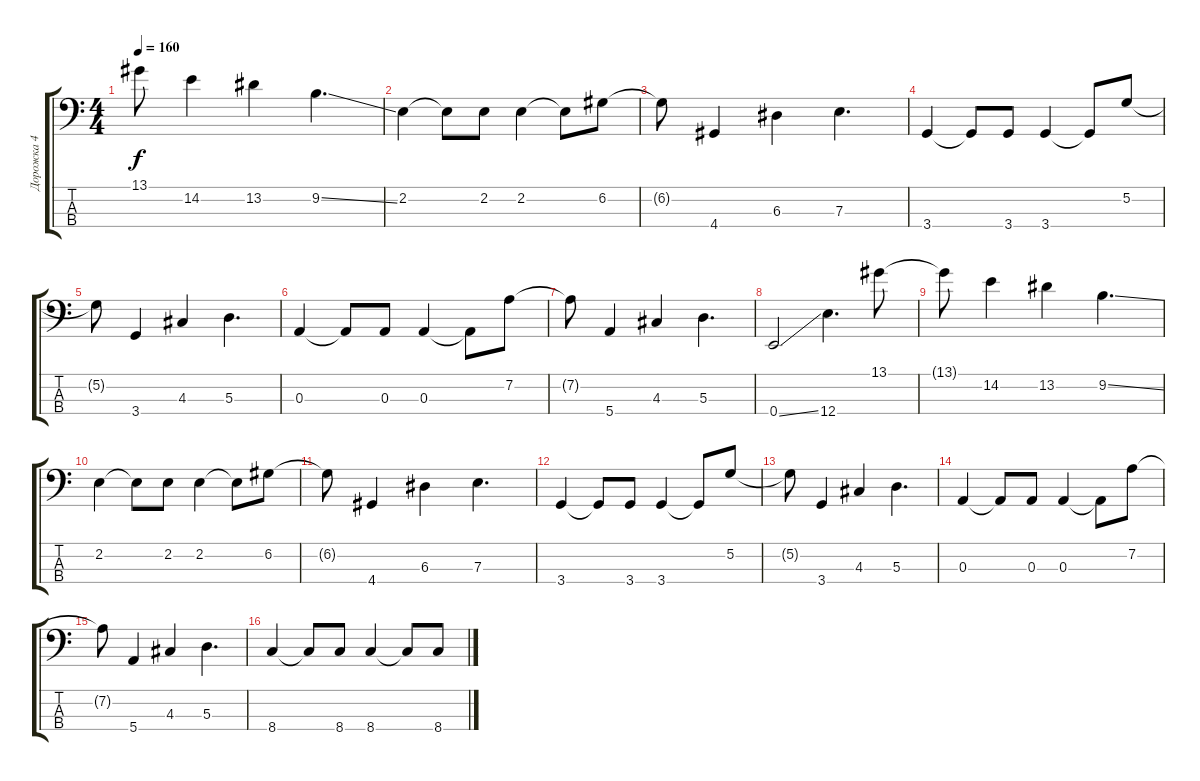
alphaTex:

\track ("Дорожка 4" "Дорожка 4") {instrument electricbassfinger}
\staff {score tabs}
\tuning (G2 D2 A1 E1) {hide}
\ts (4 4)
\tempo 160
\clef f4
\ks c
13.1{t}.8{dy f} 14.2.4 13.2.4 9.2{ss}.4{d} |
2.2.4 2.2{t}.8 2.2.8 2.2.4 2.2{t}.8 6.2.8 |
6.2{t}.8 4.4.4 6.3.4 7.3.4{d} |
3.4.4 3.4{t}.8 3.4.8 3.4.4 3.4{t}.8 5.2.8 |
5.2{t}.8 3.4.4 4.3.4 5.3.4{d} |
0.3.4 0.3{t}.8 0.3.8 0.3.4 0.3{t}.8 7.2.8 |
7.2{t}.8 5.4.4 4.3.4 5.3.4{d} |
0.4{ss}.2 12.4.4{d} 13.1.8 |
13.1{t}.8 14.2.4 13.2.4 9.2{ss}.4{d} |
2.2.4 2.2{t}.8 2.2.8 2.2.4 2.2{t}.8 6.2.8 |
6.2{t}.8 4.4.4 6.3.4 7.3.4{d} |
3.4.4 3.4{t}.8 3.4.8 3.4.4 3.4{t}.8 5.2.8 |
5.2{t}.8 3.4.4 4.3.4 5.3.4{d} |
0.3.4 0.3{t}.8 0.3.8 0.3.4 0.3{t}.8 7.2.8 |
7.2{t}.8 5.4.4 4.3.4 5.3.4{d} |
8.4.4 8.4{t}.8 8.4.8 8.4.4 8.4{t}.8 8.4{ss}.8
